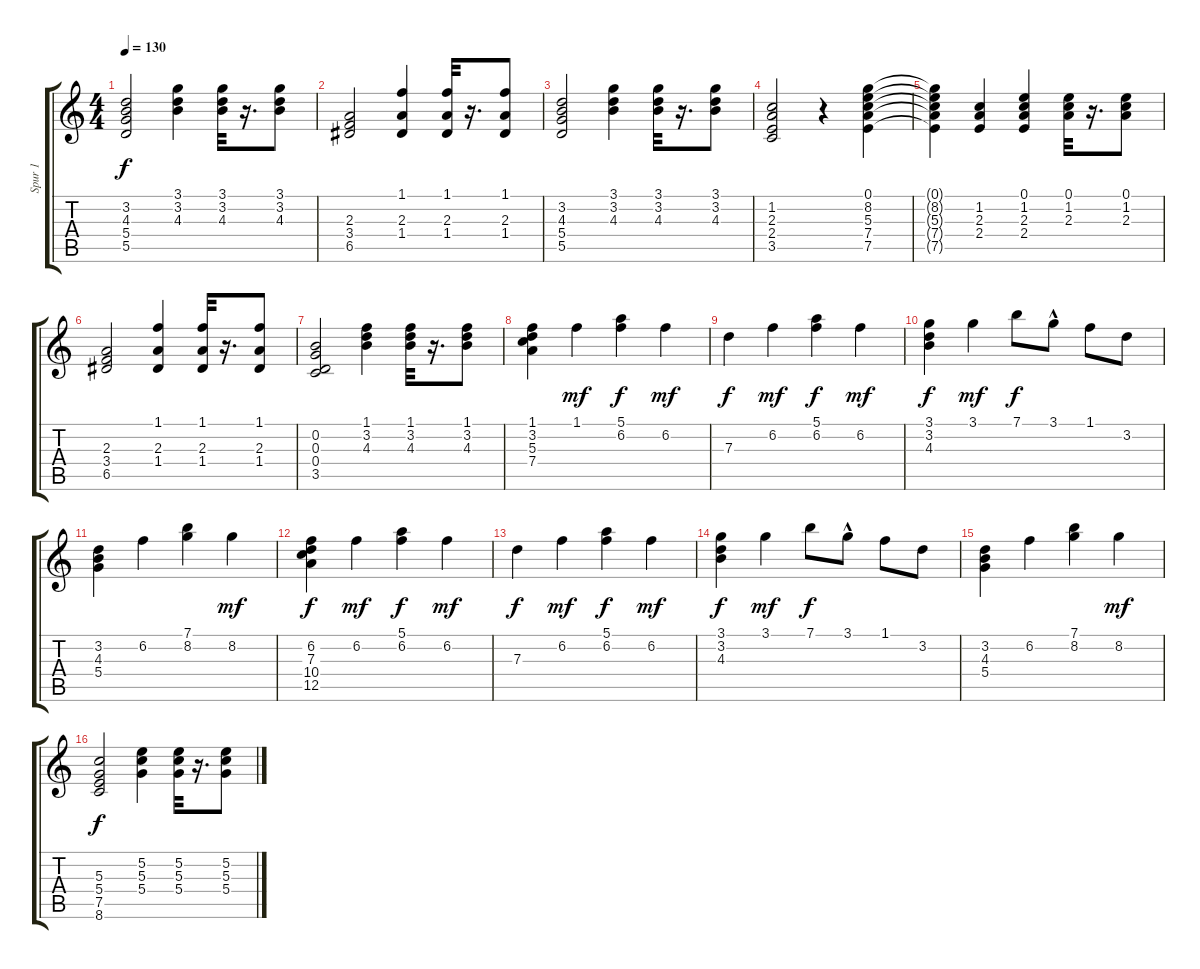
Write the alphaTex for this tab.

\track ("Spur 1" "Spur 1") {instrument acousticguitarnylon}
\staff {score tabs}
\tuning (E4 B3 G3 D3 A2 E2) {hide}
\ts (4 4)
\tempo 130
\clef g2
\ks c
(3.2 4.3 5.4 5.5).2{dy f} (3.1 3.2 4.3).4 (3.1 3.2 4.3).32 r.16{d} (3.1 3.2 4.3).8 |
(2.3 3.4 6.5).2 (1.1 2.3 1.4).4 (1.1 2.3 1.4).32 r.16{d} (1.1 2.3 1.4).8 |
(3.2 4.3 5.4 5.5).2 (3.1 3.2 4.3).4 (3.1 3.2 4.3).32 r.16{d} (3.1 3.2 4.3).8 |
(1.2 2.3 2.4 3.5).2 r.4 (0.1 8.2 5.3 7.4 7.5).4 |
(0.1{t} 8.2{t} 5.3{t} 7.4{t} 7.5{t}).4 (1.2 2.3 2.4).4 (0.1 1.2 2.3 2.4).4 (0.1 1.2 2.3).32 r.16{d} (0.1 1.2 2.3).8 |
(2.3 3.4 6.5).2 (1.1 2.3 1.4).4 (1.1 2.3 1.4).32 r.16{d} (1.1 2.3 1.4).8 |
(0.2 0.3 0.4 3.5).2 (1.1 3.2 4.3).4 (1.1 3.2 4.3).32 r.16{d} (1.1 3.2 4.3).8 |
(1.1 3.2 5.3 7.4).4 1.1.4{dy mf} (5.1 6.2).4{dy f} 6.2.4{dy mf} |
7.3.4{dy f} 6.2.4{dy mf} (5.1 6.2).4{dy f} 6.2.4{dy mf} |
(3.1 3.2 4.3).4{dy f} 3.1.4{dy mf} 7.1.8{dy f} 3.1{hac}.8 1.1.8 3.2.8 |
(3.2 4.3 5.4).4 6.2.4 (7.1 8.2).4 8.2.4{dy mf} |
(6.2 7.3 10.4 12.5).4{dy f} 6.2.4{dy mf} (5.1 6.2).4{dy f} 6.2.4{dy mf} |
7.3.4{dy f} 6.2.4{dy mf} (5.1 6.2).4{dy f} 6.2.4{dy mf} |
(3.1 3.2 4.3).4{dy f} 3.1.4{dy mf} 7.1.8{dy f} 3.1{hac}.8 1.1.8 3.2.8 |
(3.2 4.3 5.4).4 6.2.4 (7.1 8.2).4 8.2.4{dy mf} |
(5.3 5.4 7.5 8.6).2{dy f} (5.2 5.3 5.4).4 (5.2 5.3 5.4).32 r.16{d} (5.2 5.3 5.4).8
